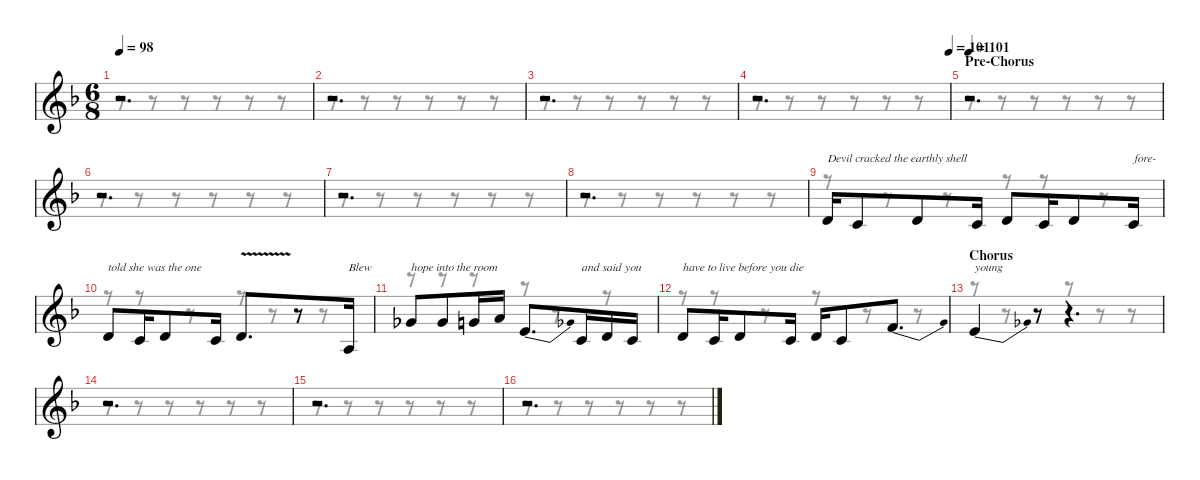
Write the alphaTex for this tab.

\defaultSystemsLayout 4
\hideDynamics
\bracketExtendMode nobrackets
\singleTrackTrackNamePolicy hidden
\multiTrackTrackNamePolicy hidden
\otherSystemsTrackNameOrientation horizontal
\track ("M. Akerfeldt (Vocals)" "ob.") {instrument oboe}
\staff {score}
\tuning (E4 A3 F3 D3 A2 D2)
\voice
\ts (6 8)
\tempo 98
\clef g2
\ks dminor
r.2{d dy f beam Up} |
r.2{d beam Up} |
r.2{d beam Up} |
\tempo (101 1)
r.2{d beam Up} |
\section ("" "Pre-Chorus")
\tempo 101
r.2{d beam Up} |
r.2{d beam Up} |
r.2{d beam Up} |
r.2{d beam Up} |
12.4{acc forcenatural}.16{txt "Devil cracked the earthly shell" beam Up} 10.4{acc forcenatural}.8{beam Up} 12.4{acc forcenatural}.8{beam Up} 10.4{acc forcenatural}.16{beam Up} 12.4{acc forcenatural}.8{beam Up} 10.4{acc forcenatural}.16{beam Up} 12.4{acc forcenatural}.8{beam Up} 10.4{acc forcenatural}.16{txt "fore-" beam Up} |
12.4{acc forcenatural}.8{txt "told she was the one" beam Up} 10.4{acc forcenatural}.16{beam Up} 12.4{acc forcenatural}.8{beam Up} 10.4{acc forcenatural}.16{beam Up} 12.4{v acc forcenatural}.8{d beam Up} r.8{beam Up} 7.4{acc forcenatural}.16{txt "Blew" beam Up} |
13.3{acc b}.8{txt "hope into the room" beam Up} 13.3{acc b}.8{beam Up} 14.3{acc forcenatural}.16{beam Up} 16.3{acc forcenatural}.16{beam Up} 11.3{be (bend 0 0 25.0000008 4) acc forcenatural}.8{d beam Up} 10.4{acc forcenatural}.16{txt "and said you" beam Up} 12.4{acc forcenatural}.16{beam Up} 10.4{acc forcenatural}.16{beam Up} |
12.4{acc forcenatural}.8{txt "have to live before you die" beam Up} 10.4{acc forcenatural}.16{beam Up} 12.4{acc forcenatural}.8{beam Up} 10.4{acc forcenatural}.16{beam Up} 12.4{acc forcenatural}.16{beam Up} 10.4{acc forcenatural}.8{beam Up} 12.3{be (bend 0 0 30 4) acc forcenatural}.8{d beam Up} |
\section ("" "Chorus")
11.3{be (bend 0 0 25.0000008 4) acc forcenatural}.4{txt "young" beam Up} r.8{beam Up} r.4{d beam Up} |
r.2{d beam Up} |
r.2{d beam Up} |
r.2{d beam Up}
\voice
\clef g2
\ottava regular
\simile none
\ks dminor
r.8{dy mf beam Down} r.8{beam Down} r.8{beam Down} r.8{beam Down} r.8{beam Down} r.8{beam Down} |
r.8{beam Down} r.8{beam Down} r.8{beam Down} r.8{beam Down} r.8{beam Down} r.8{beam Down} |
r.8{beam Down} r.8{beam Down} r.8{beam Down} r.8{beam Down} r.8{beam Down} r.8{beam Down} |
r.8{beam Down} r.8{beam Down} r.8{beam Down} r.8{beam Down} r.8{beam Down} r.8{beam Down} |
r.8{beam Down} r.8{beam Down} r.8{beam Down} r.8{beam Down} r.8{beam Down} r.8{beam Down} |
r.8{beam Down} r.8{beam Down} r.8{beam Down} r.8{beam Down} r.8{beam Down} r.8{beam Down} |
r.8{beam Down} r.8{beam Down} r.8{beam Down} r.8{beam Down} r.8{beam Down} r.8{beam Down} |
r.8{beam Down} r.8{beam Down} r.8{beam Down} r.8{beam Down} r.8{beam Down} r.8{beam Down} |
r.8{beam Down} r.8{beam Down} r.8{beam Down} r.8{beam Down} r.8{beam Down} r.8{beam Down} |
r.8{beam Down} r.8{beam Down} r.8{beam Down} r.8{beam Down} r.8{beam Down} r.8{beam Down} |
r.8{beam Down} r.8{beam Down} r.8{beam Down} r.8{beam Down} r.8{beam Down} r.8{beam Down} |
r.8{beam Down} r.8{beam Down} r.8{beam Down} r.8{beam Down} r.8{beam Down} r.8{beam Down} |
r.8{beam Down} r.8{beam Down} r.8{beam Down} r.8{beam Down} r.8{beam Down} r.8{beam Down} |
r.8{beam Down} r.8{beam Down} r.8{beam Down} r.8{beam Down} r.8{beam Down} r.8{beam Down} |
r.8{beam Down} r.8{beam Down} r.8{beam Down} r.8{beam Down} r.8{beam Down} r.8{beam Down} |
r.8{beam Down} r.8{beam Down} r.8{beam Down} r.8{beam Down} r.8{beam Down} r.8{beam Down}
